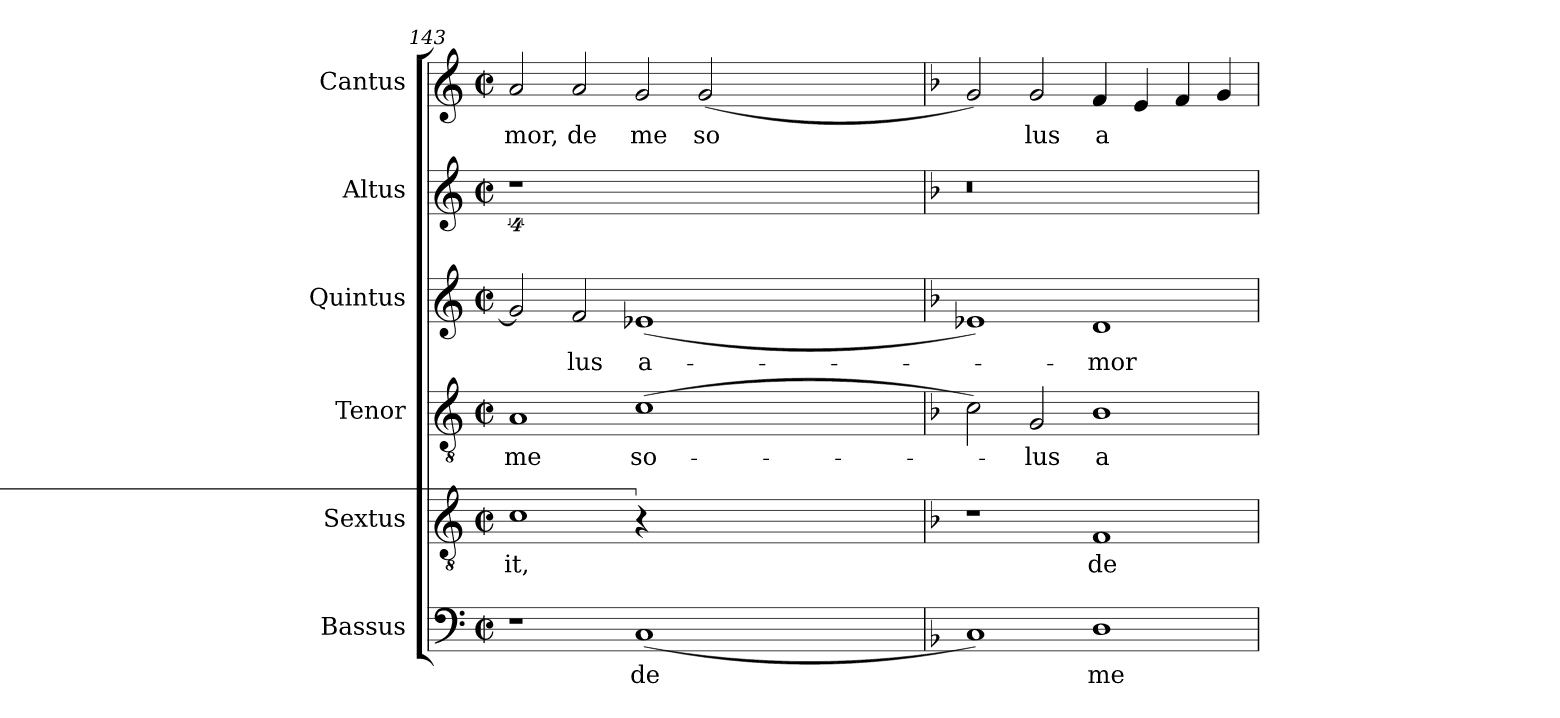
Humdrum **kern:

**kern	**text	**kern	**text	**kern	**text	**kern	**text	**kern	**kern	**text
*part6	*part6	*part5	*part5	*part4	*part4	*part3	*part3	*part2	*part1	*part1
*staff6	*staff6	*staff5	*staff5	*staff4	*staff4	*staff3	*staff3	*staff2	*staff1	*staff1
*I"Bassus	*	*I"Sextus	*	*I"Tenor	*	*I"Quintus	*	*I"Altus	*I"Cantus	*
*I'Bassus	*	*I'Sextus	*	*I'Tenor	*	*I'Quintus	*	*I'Altus	*I'Cantus	*
*clefF4	*	*clefGv2	*	*clefGv2	*	*clefG2	*	*clefG2	*clefG2	*
*k[]	*	*k[]	*	*k[]	*	*k[]	*	*k[]	*k[]	*
*C:	*	*C:	*	*C:	*	*C:	*	*C:	*C:	*
*M2/2	*	*M2/2	*	*M2/2	*	*M2/2	*	*M2/2	*M2/2	*
*met(c|)	*	*met(c|)	*	*met(c|)	*	*met(c|)	*	*met(c|)	*met(c|)	*
=143	=143	=143	=143	=143	=143	=143	=143	=143	=143	=143
!	!	!	!LO:LY:b:cj	!	!LO:LY:b:cj	!	!	!	!	!LO:LY:b:cj
1r	.	1c	-it,	1A	me	2g/]	.	4%9r	2a/	mor,
!	!	!	!	!	!	!	!LO:LY:b:cj	!	!	!LO:LY:b:cj
.	.	.	.	.	.	2f/	-lus	.	2a/	de
!	!LO:LY:b:cj	!LO:N:vis=1	!	!	!LO:LY:b:cj	!	!LO:LY:b:rj	!	!	!LO:LY:b:cj
(>1C	de	4%9r	.	(<1c	so-	(>1e-X	a-	.	2g/	me
!	!	!	!	!	!	!	!	!	!	!LO:LY:b:cj
.	.	.	.	.	.	.	.	.	(>2g/	so
1ryy	.	.	.	1ryy	.	1ryy	.	.	1ryy	.
.	.	.	.	.	.	.	.	1ryy	.	.
4ryy	.	.	.	4ryy	.	4ryy	.	.	4ryy	.
!!LO:LB:g=z
=144	=144	=144	=144	=144	=144	=144	=144	=144	=144	=144
*k[b-]	*	*k[b-]	*	*k[b-]	*	*k[b-]	*	*k[b-]	*k[b-]	*
*F:	*	*F:	*	*F:	*	*F:	*	*F:	*F:	*
1C)	.	1r	.	2c\)	.	1e-X)	.	0r	2g/)	.
!	!	!	!	!	!LO:LY:b:cj	!	!	!	!	!LO:LY:b:cj
.	.	.	.	2G/	-lus	.	.	.	2g/	lus
!	!LO:LY:b:cj	!	!LO:LY:b:cj	!	!LO:LY:b:cj	!	!LO:LY:b:cj	!	!	!LO:LY:b:cj
1D	me	1F	de	1B-	a	1d	-mor	.	4f/	a
.	.	.	.	.	.	.	.	.	4e/	.
.	.	.	.	.	.	.	.	.	4f/	.
.	.	.	.	.	.	.	.	.	4g/	.
=	=	=	=	=	=	=	=	=	=	=
*-	*-	*-	*-	*-	*-	*-	*-	*-	*-	*-
